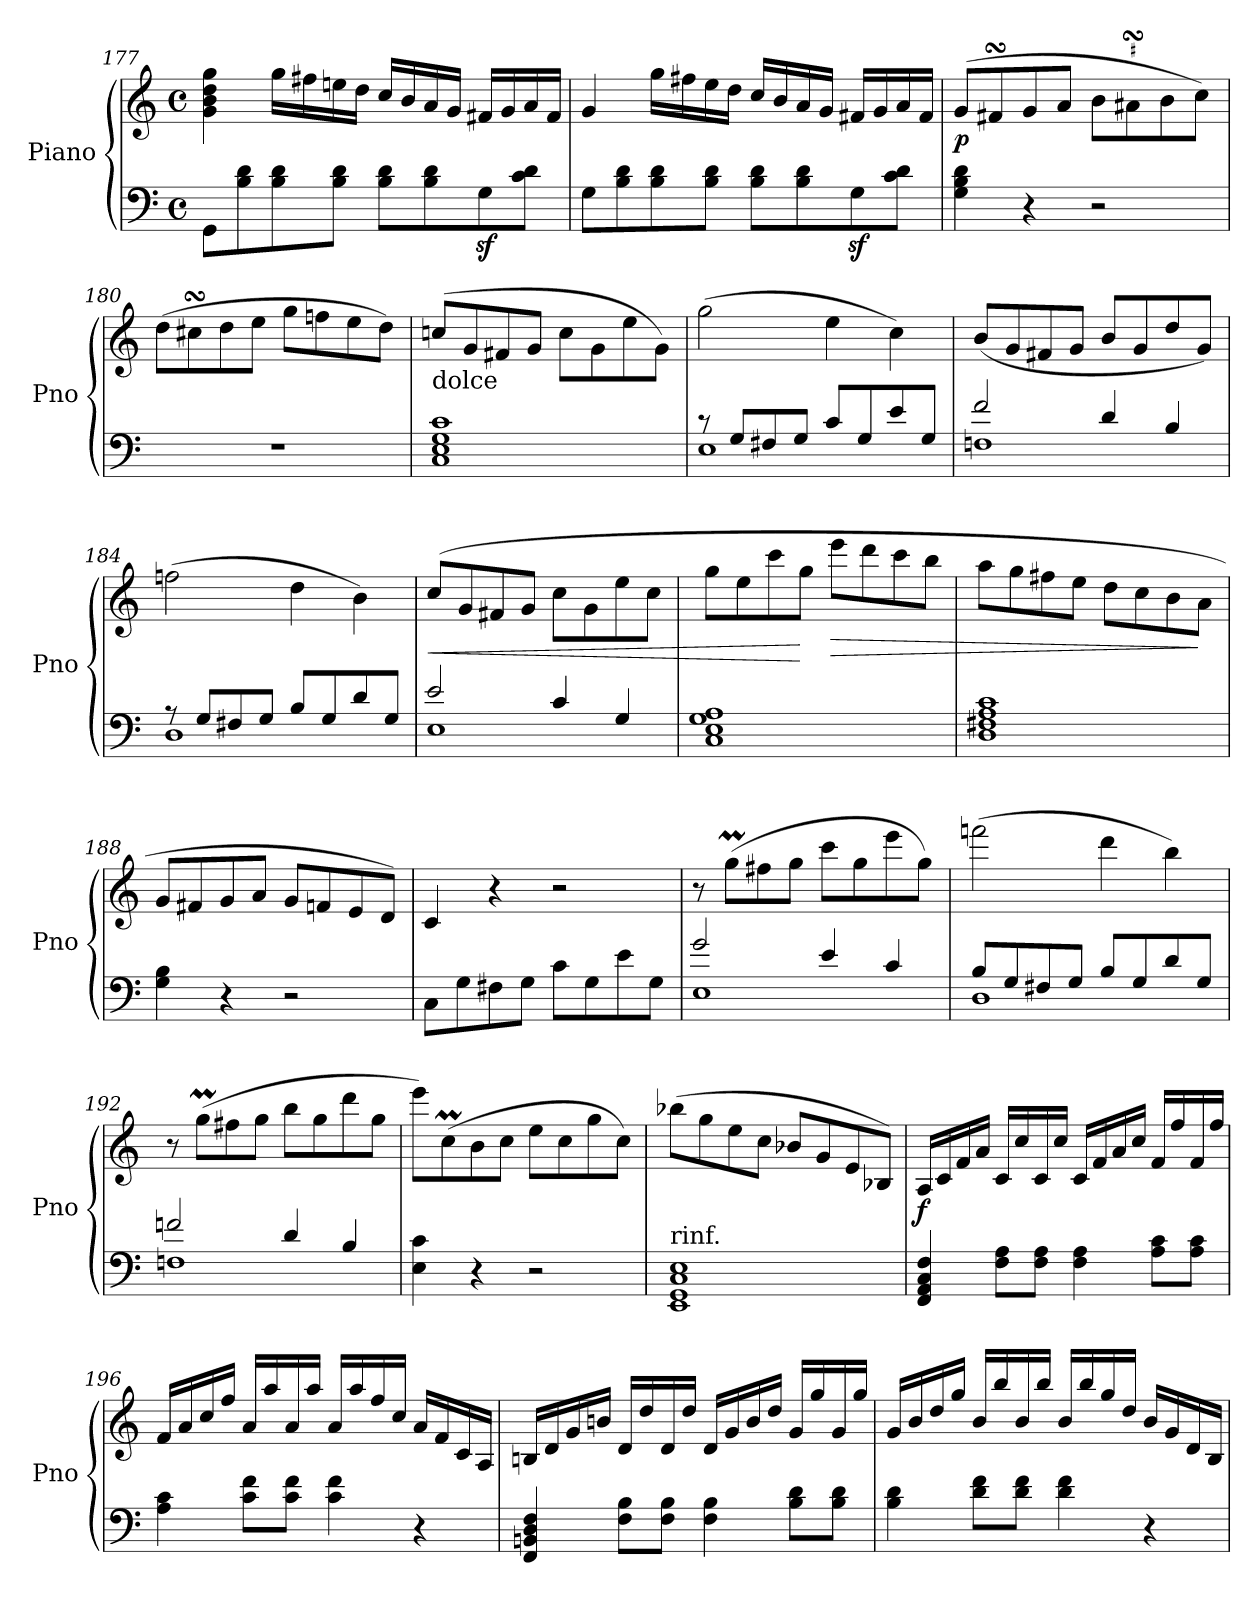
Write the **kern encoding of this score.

**kern	**kern	**dynam
*part1	*part1	*part1
*staff2	*staff1	*staff1/2
*I"Piano	*	*
*I'Pno	*	*
*clefF4	*clefG2	*
*k[]	*k[]	*
*M4/4	*M4/4	*
*met(c)	*met(c)	*
=177	=177	=177
8GG\L	4g\ 4b\ 4dd\ 4gg\	.
8B\ 8d\	.	.
8B\ 8d\	16gg\LL	.
.	16ff#X\	.
8B\ 8d\J	16een\	.
.	16dd\JJ	.
8B\ 8d\L	16cc/LL	.
.	16b/	.
8B\ 8d\	16a/	.
.	16g/JJ	.
8Gz<\	16f#X/LL	.
.	16g/	.
8c\ 8d\J	16a/	.
.	16f#/JJ	.
=178	=178	=178
8G\L	4g/	.
8B\ 8d\	.	.
8B\ 8d\	16gg\LL	.
.	16ff#X\	.
8B\ 8d\J	16ee\	.
.	16dd\JJ	.
8B\ 8d\L	16cc/LL	.
.	16b/	.
8B\ 8d\	16a/	.
.	16g/JJ	.
8Gz<\	16f#X/LL	.
.	16g/	.
8c\ 8d\J	16a/	.
.	16f#/JJ	.
=179	=179	=179
*	*^	*
!	!	!	!LO:DY:b
4G\ 4B\ 4d\	(>8g/L	2.ryy	p
.	8f#XsSsS/	.	.
4r	8g/	.	.
.	8a/J	.	.
2r	8b\L	.	.
.	8a#XsSsS\	.	.
.	8b\	8bLyy	.
.	8cc\J)	8ccJyy	.
=180	=180	=180	=180
1r	(<8dd\L	4ryy	.
.	8cc#XsSsS\	.	.
.	8dd\	8ddLyy	.
.	8ee\J	8eeJyy	.
.	8gg\L	2ryy	.
.	8ffn\	.	.
.	8ee\	.	.
.	8dd\J)	.	.
*	*v	*v	*
=181	=181	=181
!	!LO:TX:b:t=dolce	!
1C 1E 1G 1c	(>8ccn/L	.
.	8g/	.
.	8f#X/	.
.	8g/J	.
.	8cc\L	.
.	8g\	.
.	8ee\	.
.	8g\J)	.
=182	=182	=182
*^	*	*
8rc	1E	(>2gg\	.
8G/L	.	.	.
8F#X/	.	.	.
8G/J	.	.	.
8c/L	.	4ee\	.
8G/	.	.	.
8e/	.	4cc\)	.
8G/J	.	.	.
=183	=183	=183	=183
2f/	1Fn	(<8b/L	.
.	.	8g/	.
.	.	8f#X/	.
.	.	8g/J	.
4d/	.	8b/L	.
.	.	8g/	.
4B/	.	8dd/	.
.	.	8g/J)	.
=184	=184	=184	=184
8rA	1D	(>2ffn\	.
8G/L	.	.	.
8F#X/	.	.	.
8G/J	.	.	.
8B/L	.	4dd\	.
8G/	.	.	.
8d/	.	4b\)	.
8G/J	.	.	.
=185	=185	=185	=185
!	!	!	!LO:HP:b
2e/	1E	(>8cc/L	<
.	.	8g/	.
.	.	8f#X/	.
.	.	8g/J	.
4c/	.	8cc\L	.
.	.	8g\	.
4G/	.	8ee\	.
.	.	8cc\J	.
*v	*v	*	*
=186	=186	=186
1C 1E 1G 1A	8gg\L	.
.	8ee\	.
.	8ccc\	.
.	8gg\J	[
!	!	!LO:HP:b
.	8eee\L	>
.	8ddd\	.
.	8ccc\	.
.	8bb\J	.
=187	=187	=187
1D 1F#X 1A 1c	8aa\L	.
.	8gg\	.
.	8ff#X\	.
.	8ee\J	.
.	8dd\L	.
.	8cc\	.
.	8b\	.
.	8a\J	]
=188	=188	=188
4G\ 4B\	8g/L	.
.	8f#X/	.
4r	8g/	.
.	8a/J	.
2r	8g/L	.
.	8fn/	.
.	8e/	.
.	8d/J)	.
=189	=189	=189
8C\L	4c/	.
8G\	.	.
8F#X\	4r	.
8G\J	.	.
8c\L	2r	.
8G\	.	.
8e\	.	.
8G\J	.	.
=190	=190	=190
*^	*	*
2g/	1E	8r	.
.	.	(<8ggM\L	.
.	.	8ff#X\	.
.	.	8gg\J	.
4e/	.	8ccc\L	.
.	.	8gg\	.
4c/	.	8eee\	.
.	.	8gg\J)	.
=191	=191	=191	=191
8B/L	1D	(>2fffn\	.
8G/	.	.	.
8F#X/	.	.	.
8G/J	.	.	.
8B/L	.	4ddd\	.
8G/	.	.	.
8d/	.	4bb\)	.
8G/J	.	.	.
=192	=192	=192	=192
2fn/	1Fn	8r	.
.	.	(<8ggM\L	.
.	.	8ff#X\	.
.	.	8gg\J	.
4d/	.	8bb\L	.
.	.	8gg\	.
4B/	.	8ddd\	.
.	.	8gg\J	.
*v	*v	*	*
=193	=193	=193
4E\ 4c\	8eee\L)	.
.	(<8ccM\	.
4r	8b\	.
.	8cc\J	.
2r	8ee\L	.
.	8cc\	.
.	8gg\	.
.	8cc\J)	.
=194	=194	=194
!LO:TX:a:t=rinf.	!	!
1EE 1GG 1C 1E	(>8bb-X\L	.
.	8gg\	.
.	8ee\	.
.	8cc\J	.
.	8b-X/L	.
.	8g/	.
.	8e/	.
.	8B-X/J)	.
=195	=195	=195
!	!	!LO:DY:b
4FF/ 4AA/ 4C/ 4F/	16A/LL	f
.	16c/	.
.	16f/	.
.	16a/JJ	.
8F\ 8A\L	16c/LL	.
.	16cc/	.
8F\ 8A\J	16c/	.
.	16cc/JJ	.
4F\ 4A\	16c/LL	.
.	16f/	.
.	16a/	.
.	16cc/JJ	.
8A\ 8c\L	16f/LL	.
.	16ff/	.
8A\ 8c\J	16f/	.
.	16ff/JJ	.
=196	=196	=196
4A\ 4c\	16f/LL	.
.	16a/	.
.	16cc/	.
.	16ff/JJ	.
8c\ 8f\L	16a/LL	.
.	16aa/	.
8c\ 8f\J	16a/	.
.	16aa/JJ	.
4c\ 4f\	16a/LL	.
.	16aa/	.
.	16ff/	.
.	16cc/JJ	.
4r	16a/LL	.
.	16f/	.
.	16c/	.
.	16A/JJ	.
=197	=197	=197
4FF/ 4BBn/ 4D/ 4F/	16Bn/LL	.
.	16d/	.
.	16g/	.
.	16bn/JJ	.
8F\ 8B\L	16d/LL	.
.	16dd/	.
8F\ 8B\J	16d/	.
.	16dd/JJ	.
4F\ 4B\	16d/LL	.
.	16g/	.
.	16b/	.
.	16dd/JJ	.
8B\ 8d\L	16g/LL	.
.	16gg/	.
8B\ 8d\J	16g/	.
.	16gg/JJ	.
=198	=198	=198
4B\ 4d\	16g/LL	.
.	16b/	.
.	16dd/	.
.	16gg/JJ	.
8d\ 8f\L	16b/LL	.
.	16bb/	.
8d\ 8f\J	16b/	.
.	16bb/JJ	.
4d\ 4f\	16b/LL	.
.	16bb/	.
.	16gg/	.
.	16dd/JJ	.
4r	16b/LL	.
.	16g/	.
.	16d/	.
.	16B/JJ	.
=	=	=
*-	*-	*-
